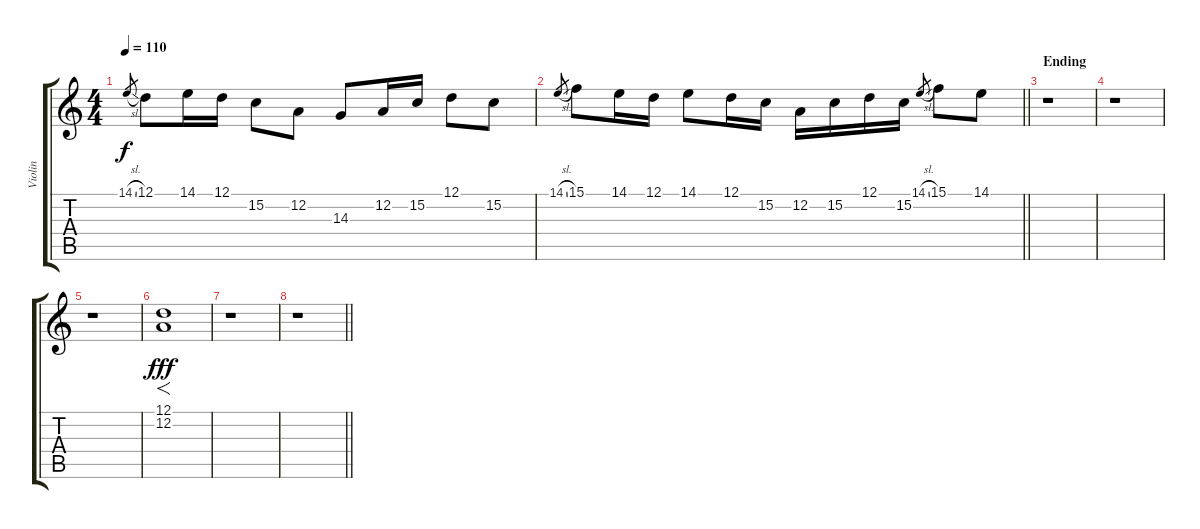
\track ("Violin" "Violin") {instrument violin}
\staff {score tabs}
\tuning (D4 A3 F3 C3 G2 D2) {hide}
\ts (4 4)
\tempo 110
\clef g2
\ks c
14.1{sl}.8{gr dy f} 12.1.8 14.1.16 12.1.16 15.2.8 12.2.8 14.3.8 12.2.16 15.2.16 12.1.8 15.2.8 |
\barLineRight lightlight
14.1{sl}.8{gr} 15.1.8 14.1.16 12.1.16 14.1.8 12.1.16 15.2.16 12.2.16 15.2.16 12.1.16 15.2.16 14.1{sl}.8{gr} 15.1.8 14.1.8 |
\section ("" "Ending")
r.1 |
r.1 |
r.1 |
(12.1 12.2).1{f dy fff} |
r.1 |
\barLineRight lightlight
r.1
